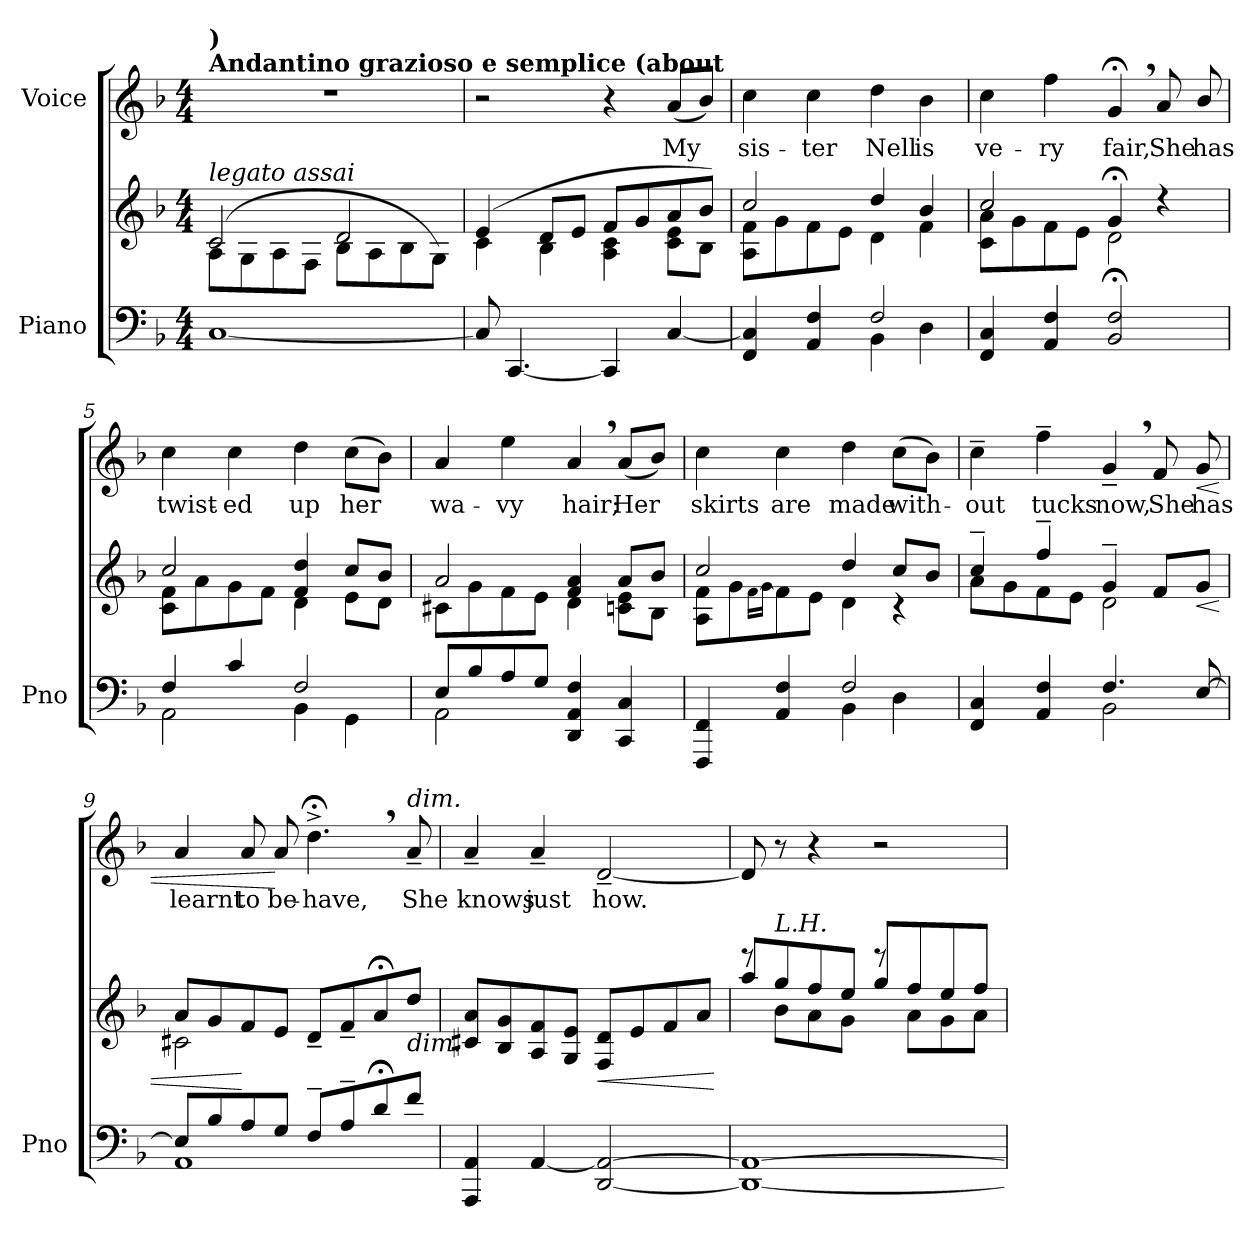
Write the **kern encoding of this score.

**kern	**kern	**dynam	**kern	**text	**dynam
*part2	*part2	*part2	*part1	*part1	*part1
*staff3	*staff2	*staff2/3	*staff1	*staff1	*staff1
*I"Piano	*	*	*I"Voice	*	*
*I'Pno	*	*	*	*	*
*clefF4	*clefG2	*	*clefG2	*	*
*k[b-]	*k[b-]	*	*k[b-]	*	*
*M4/4	*M4/4	*	*M4/4	*	*
*MM76	*MM76	*	*MM76	*	*
=1	=1	=1	=1	=1	=1
*	*^	*	*	*	*
!	!	!	!	!LO:TX:a:B:t=Andantino grazioso e semplice (about	!	!
!	!	!	!	!LO:TX:a:B:t=)	!	!
!	!LO:TX:i:t=legato assai	!	!	!	!	!
!	!	!	!LO:DY:b	!	!	!
!	!	!	!LO:DY:n=1:b	!	!	!
[1C	(2c/	8A\L	p other-dynamics	1r	.	.
.	.	8G\	.	.	.	.
.	.	8A\	.	.	.	.
.	.	8F\J	.	.	.	.
.	2d/	8B-\L	.	.	.	.
.	.	8A\	.	.	.	.
.	.	8B-\	.	.	.	.
.	.	8G\J)	.	.	.	.
=2	=2	=2	=2	=2	=2	=2
8C/]	(4e/	4c\	.	2r	.	.
[4.CC/	.	.	.	.	.	.
.	8d/L	4B-\	.	.	.	.
.	8e/J	.	.	.	.	.
4CC/]	8f/L	4A\ 4c\	.	4r	.	.
.	8g/	.	.	.	.	.
!	!	!	!	!	!	!LO:DY:a
!	!	!	!	!	!	!LO:DY:n=1:a
[>4C/	8a/	8c\ 8e\L	.	(8a/L	My	p other-dynamics
.	8b-/J)	8B-\J	.	8b-/J)	.	.
=3	=3	=3	=3	=3	=3	=3
*^	*	*	*	*	*	*
4FF/ 4C/]	2ryy	2cc/	8A\ 8f\L	.	4cc\	sis-	.
.	.	.	8g\	.	.	.	.
4AA/ 4F/	.	.	8f\	.	4cc\	-ter	.
.	.	.	8e\J	.	.	.	.
2F/	4BB-\	4dd/	4d\	.	4dd\	Nell	.
.	4D\	4b-/	4f\	.	4b-\	is	.
*v	*v	*	*	*	*	*	*
=4	=4	=4	=4	=4	=4	=4
4FF/ 4C/	2cc/	8c\ 8a\L	.	4cc\	ve-	.
.	.	8g\	.	.	.	.
4AA/ 4F/	.	8f\	.	4ff\	-ry	.
.	.	8e\J	.	.	.	.
2BB-/; 2F/;	4g;</	2d\	.	4g;<,/	fair,	.
.	4r	.	.	8a/	She	.
.	.	.	.	8b-/	has	.
=5	=5	=5	=5	=5	=5	=5
*^	*	*	*	*	*	*
4F/	2AA\	2cc/	8c\ 8f\L	.	4cc\	twist-	.
.	.	.	8a\	.	.	.	.
4c/	.	.	8g\	.	4cc\	-ed	.
.	.	.	8f\J	.	.	.	.
2F/	4BB-\	4f/ 4dd/	4d\	.	4dd\	up	.
.	4GG\	8cc/L	8e\L	.	(8cc\L	her	.
.	.	8b-/J	8d\J	.	8b-\J)	.	.
=6	=6	=6	=6	=6	=6	=6	=6
8E/L	2AA\	2a/	8c#X\L	.	4a/	wa-	.
8B-/	.	.	8g\	.	.	.	.
8A/	.	.	8f\	.	4ee\	-vy	.
8G/J	.	.	8e\J	.	.	.	.
4DD/ 4AA/ 4F/	2ryy	4f/ 4a/	4d\	.	4a,/	hair;	.
4CC/ 4C/	.	8a/L	8cn\ 8e\L	.	(8a/L	Her	.
.	.	8b-/J	8B-\J	.	8b-/J)	.	.
=7	=7	=7	=7	=7	=7	=7	=7
4FFF/ 4FF/	2ryy	2cc/	8A\ 8f\L	.	4cc\	skirts	.
.	.	.	8g\	.	.	.	.
.	.	.	[>16qf\LL	.	.	.	.
.	.	.	16qg\JJ	.	.	.	.
4AA/ 4F/	.	.	8f\]	.	4cc\	are	.
.	.	.	8e\J	.	.	.	.
2F/	4BB-\	4dd/	4d\	.	4dd\	made	.
.	4D\	8cc/L	4r	.	(8cc\L	with-	.
.	.	8b-/J	.	.	8b-\J)	.	.
=8	=8	=8	=8	=8	=8	=8	=8
4FF/ 4C/	2ryy	4cc~/	8a\L	.	4cc~\	-out	.
.	.	.	8g\	.	.	.	.
4AA/ 4F/	.	4ff~/	8f\	.	4ff~\	tucks	.
.	.	.	8e\J	.	.	.	.
4.F/	2BB-\	4g~/	2d\	.	4g~>,/	now,	.
.	.	8f/L	.	.	8f/	She	.
!	!	!	!	!LO:HP:b	!	!	!LO:HP:b
[8E/	.	8g/J	.	<	8g/	has	<
=9	=9	=9	=9	=9	=9	=9	=9
8E/L]	1AA	8a/L	2c#X\	.	4a/	learnt	.
8B-/	.	8g/	.	.	.	.	.
8A/	.	8f/	.	[	8a/	to	.
8G/J	.	8e/J	.	.	8a/	be-	[
8F~/L	.	8d~>/L	2ryy	.	4.dd;<^,\	-have,	.
8A~/	.	8f~>/	.	.	.	.	.
8d;</	.	8a;</	.	.	.	.	.
!	!	!	!	!	!LO:TX:a:i:t=dim.	!	!
!	!	!LO:TX:b:i:t=dim.	!	!	!	!	!
8f/J	.	8dd/J	.	.	8a~>/	She	.
*v	*v	*	*	*	*	*	*
*	*v	*v	*	*	*	*
=10	=10	=10	=10	=10	=10
4AAA/ 4AA/	8c#X/ 8a/L	.	4a~>/	knows	.
.	8B-/ 8g/	.	.	.	.
[>4AA/	8A/ 8f/	.	4a~>/	just	.
.	8G/ 8e/J	.	.	.	.
!	!	!LO:HP:b	!	!	!
[2DD/ 2AA/_	8F/ 8d/L	<	[2d~>/	how.	.
.	8e/	.	.	.	.
.	8f/	.	.	.	.
.	8a/J	.	.	.	.
.	.	[	.	.	.
=11	=11	=11	=11	=11	=11
*	*^	*	*	*	*
1DD_ 1AA_	8r	8aa/L	.	8d/]	.	.
!	!LO:TX:i:t=L.H.	!	!	!	!	!
.	8b-\L	8gg/	.	8r	.	.
.	8a\	8ff/	.	4r	.	.
.	8g\J	8ee/J	.	.	.	.
.	8r	8gg/L	.	2r	.	.
.	8a\L	8ff/	.	.	.	.
.	8g\	8ee/	.	.	.	.
.	8a\J	8ff/J	.	.	.	.
*	*v	*v	*	*	*	*
=	=	=	=	=	=
*-	*-	*-	*-	*-	*-
